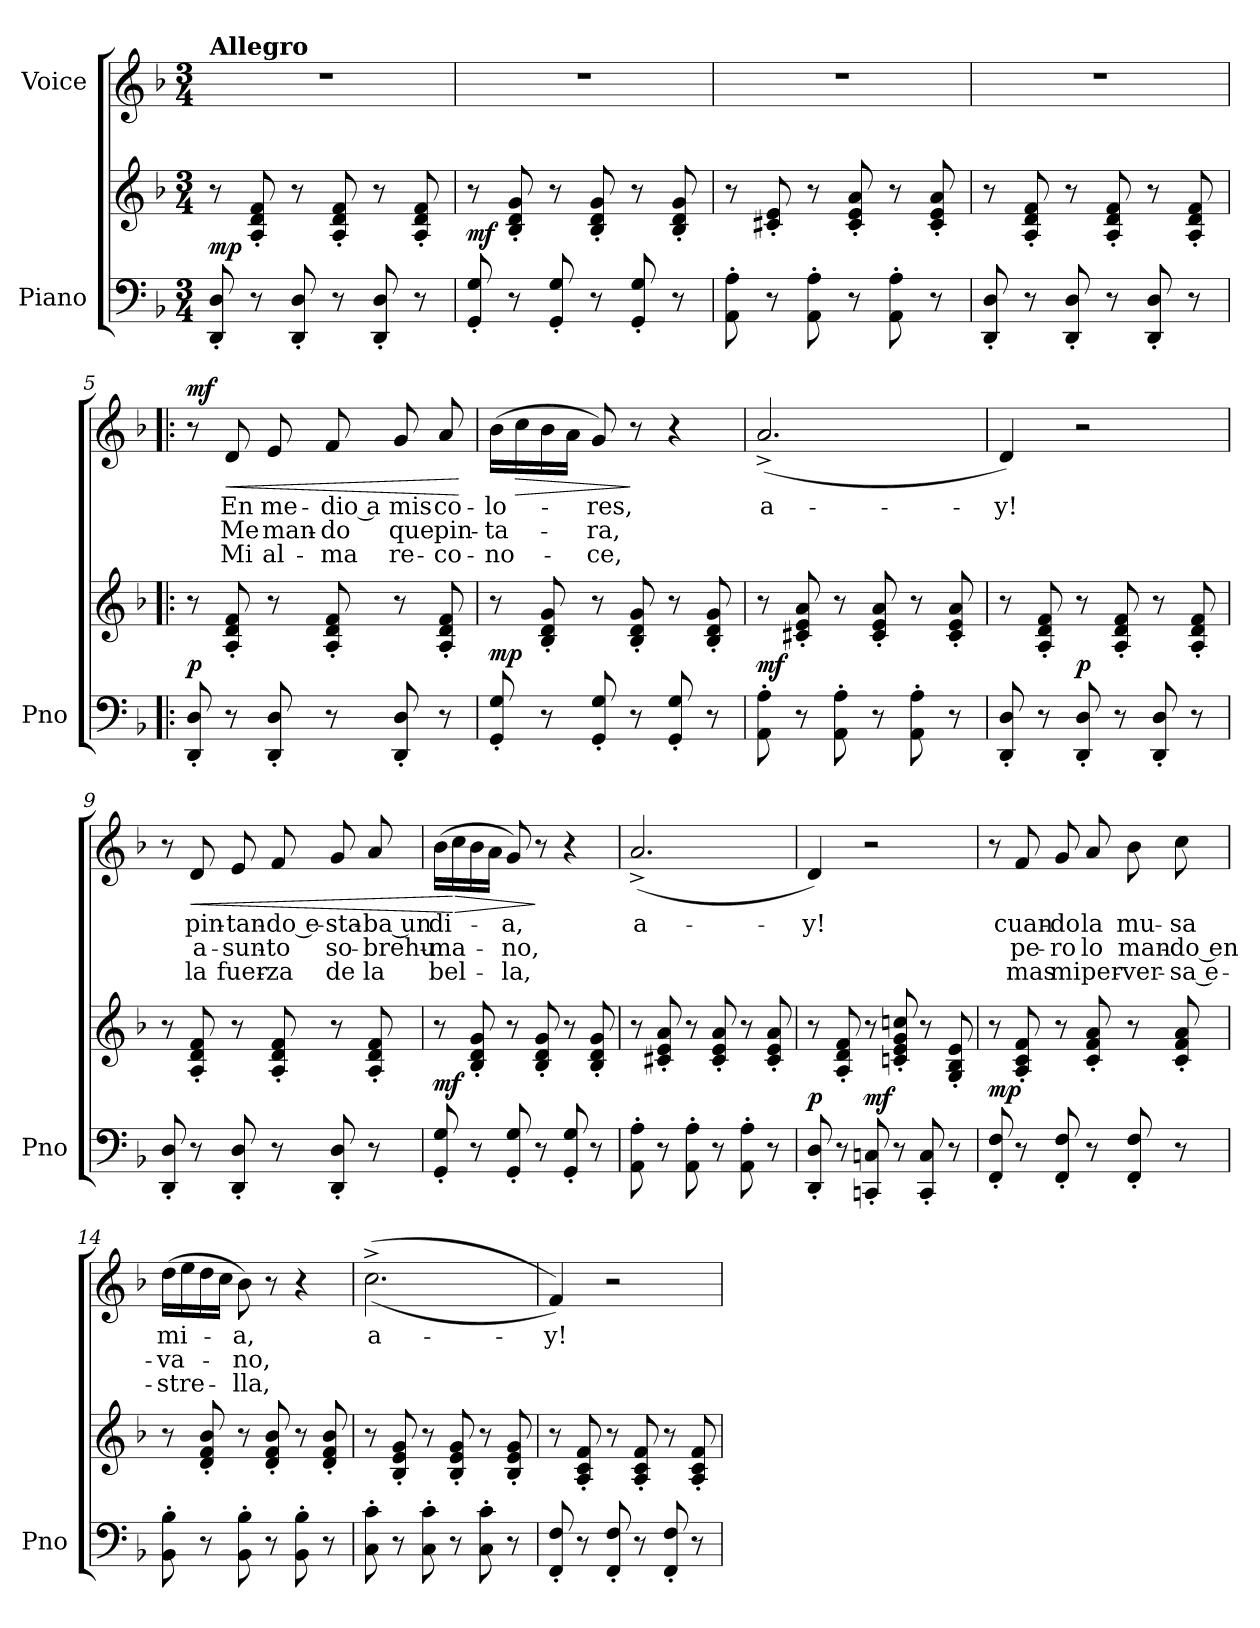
**kern	**kern	**dynam	**kern	**text	**text	**text	**dynam
*part2	*part2	*part2	*part1	*part1	*part1	*part1	*part1
*staff3	*staff2	*staff2/3	*staff1	*staff1	*staff1	*staff1	*staff1
*I"Piano	*	*	*I"Voice	*	*	*	*
*I'Pno	*	*	*	*	*	*	*
*clefF4	*clefG2	*	*clefG2	*	*	*	*
*k[b-]	*k[b-]	*	*k[b-]	*	*	*	*
*M3/4	*M3/4	*	*M3/4	*	*	*	*
*MM120	*MM120	*	*MM120	*	*	*	*
=1	=1	=1	=1	=1	=1	=1	=1
!	!	!	!LO:TX:a:B:t=Allegro	!	!	!	!
!	!	!LO:DY:a=2	!	!	!	!	!
8DD/' 8D/'	8r	mp	2.r	.	.	.	.
8r	8A/' 8d/' 8f/'	.	.	.	.	.	.
8DD/' 8D/'	8r	.	.	.	.	.	.
8r	8A/' 8d/' 8f/'	.	.	.	.	.	.
8DD/' 8D/'	8r	.	.	.	.	.	.
8r	8A/' 8d/' 8f/'	.	.	.	.	.	.
=2	=2	=2	=2	=2	=2	=2	=2
!	!	!LO:DY:a=2	!	!	!	!	!
8GG/' 8G/'	8r	mf	2.r	.	.	.	.
8r	8B-/' 8d/' 8g/'	.	.	.	.	.	.
8GG/' 8G/'	8r	.	.	.	.	.	.
8r	8B-/' 8d/' 8g/'	.	.	.	.	.	.
8GG/' 8G/'	8r	.	.	.	.	.	.
8r	8B-/' 8d/' 8g/'	.	.	.	.	.	.
=3	=3	=3	=3	=3	=3	=3	=3
8AA\' 8A\'	8r	.	2.r	.	.	.	.
8r	8c#X/' 8e/'	.	.	.	.	.	.
8AA\' 8A\'	8r	.	.	.	.	.	.
8r	8c#/' 8e/' 8a/'	.	.	.	.	.	.
8AA\' 8A\'	8r	.	.	.	.	.	.
8r	8c#/' 8e/' 8a/'	.	.	.	.	.	.
=4	=4	=4	=4	=4	=4	=4	=4
8DD/' 8D/'	8r	.	2.r	.	.	.	.
8r	8A/' 8d/' 8f/'	.	.	.	.	.	.
8DD/' 8D/'	8r	.	.	.	.	.	.
8r	8A/' 8d/' 8f/'	.	.	.	.	.	.
8DD/' 8D/'	8r	.	.	.	.	.	.
8r	8A/' 8d/' 8f/'	.	.	.	.	.	.
=5!|:	=5!|:	=5!|:	=5!|:	=5!|:	=5!|:	=5!|:	=5!|:
!	!	!LO:DY:a=2	!	!	!	!	!LO:DY:b
8DD/' 8D/'	8r	p	8r	.	.	.	mf
!	!	!	!	!LO:LY:b	!LO:LY:b	!LO:LY:b	!LO:HP:b
8r	8A/' 8d/' 8f/'	.	8d/	En	Me	Mi	<
!	!	!	!	!LO:LY:b	!LO:LY:b	!LO:LY:b	!
8DD/' 8D/'	8r	.	8e/	me-	man-	al-	.
!	!	!	!	!LO:LY:b	!LO:LY:b	!LO:LY:b	!
8r	8A/' 8d/' 8f/'	.	8f/	-dio a	-do	-ma	.
!	!	!	!	!LO:LY:b	!LO:LY:b	!LO:LY:b	!
8DD/' 8D/'	8r	.	8g/	mis	que	re-	.
!	!	!	!	!LO:LY:b	!LO:LY:b	!LO:LY:b	!
8r	8A/' 8d/' 8f/'	.	8a/	co-	pin-	-co-	.
.	.	.	.	.	.	.	[
=6	=6	=6	=6	=6	=6	=6	=6
!	!	!LO:DY:a=2	!	!LO:LY:b	!LO:LY:b	!LO:LY:b	!
8GG/' 8G/'	8r	mp	(>16b-\LL	-lo-	-ta-	-no-	.
!	!	!	!	!	!	!	!LO:HP:b
.	.	.	16cc\	.	.	.	>
8r	8B-/' 8d/' 8g/'	.	16b-\	.	.	.	.
.	.	.	16a\JJ	.	.	.	.
!	!	!	!	!LO:LY:b	!LO:LY:b	!LO:LY:b	!
8GG/' 8G/'	8r	.	8g/)	-res,	-ra,	-ce,	.
8r	8B-/' 8d/' 8g/'	.	8r	.	.	.	]
8GG/' 8G/'	8r	.	4r	.	.	.	.
8r	8B-/' 8d/' 8g/'	.	.	.	.	.	.
!!LO:LB:g=z
=7	=7	=7	=7	=7	=7	=7	=7
!	!	!LO:DY:a=2	!	!LO:LY:b	!	!	!
8AA\' 8A\'	8r	mf	(>2.a^/	a-	.	.	.
8r	8c#X/' 8e/' 8a/'	.	.	.	.	.	.
8AA\' 8A\'	8r	.	.	.	.	.	.
8r	8c#/' 8e/' 8a/'	.	.	.	.	.	.
8AA\' 8A\'	8r	.	.	.	.	.	.
8r	8c#/' 8e/' 8a/'	.	.	.	.	.	.
=8	=8	=8	=8	=8	=8	=8	=8
!	!	!	!	!LO:LY:b	!	!	!
8DD/' 8D/'	8r	.	4d/)	-y!	.	.	.
8r	8A/' 8d/' 8f/'	.	.	.	.	.	.
!	!	!LO:DY:a=2	!	!	!	!	!
8DD/' 8D/'	8r	p	2r	.	.	.	.
8r	8A/' 8d/' 8f/'	.	.	.	.	.	.
8DD/' 8D/'	8r	.	.	.	.	.	.
8r	8A/' 8d/' 8f/'	.	.	.	.	.	.
=9	=9	=9	=9	=9	=9	=9	=9
8DD/' 8D/'	8r	.	8r	.	.	.	.
!	!	!	!	!LO:LY:b	!LO:LY:b	!LO:LY:b	!LO:HP:b
8r	8A/' 8d/' 8f/'	.	8d/	pin-	a-	la	<
!	!	!	!	!LO:LY:b	!LO:LY:b	!LO:LY:b	!
8DD/' 8D/'	8r	.	8e/	-tan-	-sun-	fuer-	.
!	!	!	!	!LO:LY:b	!LO:LY:b	!LO:LY:b	!
8r	8A/' 8d/' 8f/'	.	8f/	-do e-	-to	-za	.
!	!	!	!	!LO:LY:b	!LO:LY:b	!LO:LY:b	!
8DD/' 8D/'	8r	.	8g/	-sta-	so-	de	.
!	!	!	!	!LO:LY:b	!LO:LY:b	!LO:LY:b	!
8r	8A/' 8d/' 8f/'	.	8a/	-ba un	-brehu-	la	.
=10	=10	=10	=10	=10	=10	=10	=10
!	!	!LO:DY:a=2	!	!LO:LY:b	!LO:LY:b	!LO:LY:b	!
8GG/' 8G/'	8r	mf	(>16b-\LL	di-	-ma-	bel-	.
!	!	!	!	!	!	!	!LO:HP:n=1:b
.	.	.	16cc\	.	.	.	[ >
8r	8B-/' 8d/' 8g/'	.	16b-\	.	.	.	.
.	.	.	16a\JJ	.	.	.	.
!	!	!	!	!LO:LY:b	!LO:LY:b	!LO:LY:b	!
8GG/' 8G/'	8r	.	8g/)	-a,	-no,	-la,	.
8r	8B-/' 8d/' 8g/'	.	8r	.	.	.	]
8GG/' 8G/'	8r	.	4r	.	.	.	.
8r	8B-/' 8d/' 8g/'	.	.	.	.	.	.
=11	=11	=11	=11	=11	=11	=11	=11
!	!	!	!	!LO:LY:b	!	!	!
8AA\' 8A\'	8r	.	(>2.a^/	a-	.	.	.
8r	8c#X/' 8e/' 8a/'	.	.	.	.	.	.
8AA\' 8A\'	8r	.	.	.	.	.	.
8r	8c#/' 8e/' 8a/'	.	.	.	.	.	.
8AA\' 8A\'	8r	.	.	.	.	.	.
8r	8c#/' 8e/' 8a/'	.	.	.	.	.	.
=12	=12	=12	=12	=12	=12	=12	=12
!	!	!LO:DY:a=2	!	!LO:LY:b	!	!	!
8DD/' 8D/'	8r	p	4d/)	-y!	.	.	.
8r	8A/' 8d/' 8f/'	.	.	.	.	.	.
!	!	!LO:DY:a=2	!	!	!	!	!
8CCn/' 8Cn/'	8r	mf	2r	.	.	.	.
8r	8cn/' 8e/' 8g/' 8ccn/'	.	.	.	.	.	.
8CC/' 8C/'	8r	.	.	.	.	.	.
8r	8G/' 8B-/' 8e/'	.	.	.	.	.	.
!!LO:LB:g=z
=13	=13	=13	=13	=13	=13	=13	=13
!	!	!LO:DY:a=2	!	!	!	!	!
8FF/' 8F/'	8r	mp	8r	.	.	.	.
!	!	!	!	!LO:LY:b	!LO:LY:b	!LO:LY:b	!
8r	8A/' 8c/' 8f/'	.	8f/	cuan-	pe-	mas	.
!	!	!	!	!LO:LY:b	!LO:LY:b	!LO:LY:b	!
8FF/' 8F/'	8r	.	8g/	-do	-ro	mi	.
!	!	!	!	!LO:LY:b	!LO:LY:b	!LO:LY:b	!
8r	8c/' 8f/' 8a/'	.	8a/	la	lo	per-	.
!	!	!	!	!LO:LY:b	!LO:LY:b	!LO:LY:b	!
8FF/' 8F/'	8r	.	8b-\	mu-	man-	-ver-	.
!	!	!	!	!LO:LY:b	!LO:LY:b	!LO:LY:b	!
8r	8c/' 8f/' 8a/'	.	8cc\	-sa	-do en-	-sa e-	.
=14	=14	=14	=14	=14	=14	=14	=14
!	!	!	!	!LO:LY:b	!LO:LY:b	!LO:LY:b	!
8BB-\' 8B-\'	8r	.	(>16dd\LL	mi-	-va-	-stre-	.
.	.	.	16ee\	.	.	.	.
8r	8d/' 8f/' 8b-/'	.	16dd\	.	.	.	.
.	.	.	16cc\JJ	.	.	.	.
!	!	!	!	!LO:LY:b	!LO:LY:b	!LO:LY:b	!
8BB-\' 8B-\'	8r	.	8b-\)	-a,	-no,	-lla,	.
8r	8d/' 8f/' 8b-/'	.	8r	.	.	.	.
8BB-\' 8B-\'	8r	.	4r	.	.	.	.
8r	8d/' 8f/' 8b-/'	.	.	.	.	.	.
=15	=15	=15	=15	=15	=15	=15	=15
!	!	!	!	!LO:LY:b	!	!	!
8C\' 8c\'	8r	.	(>(>2.cc^\	a-	.	.	.
8r	8B-/' 8e/' 8g/'	.	.	.	.	.	.
8C\' 8c\'	8r	.	.	.	.	.	.
8r	8B-/' 8e/' 8g/'	.	.	.	.	.	.
8C\' 8c\'	8r	.	.	.	.	.	.
8r	8B-/' 8e/' 8g/'	.	.	.	.	.	.
=16	=16	=16	=16	=16	=16	=16	=16
!	!	!	!	!LO:LY:b	!	!	!
8FF/' 8F/'	8r	.	4f/))	-y!	.	.	.
8r	8A/' 8c/' 8f/'	.	.	.	.	.	.
8FF/' 8F/'	8r	.	2r	.	.	.	.
8r	8A/' 8c/' 8f/'	.	.	.	.	.	.
8FF/' 8F/'	8r	.	.	.	.	.	.
8r	8A/' 8c/' 8f/'	.	.	.	.	.	.
=	=	=	=	=	=	=	=
*-	*-	*-	*-	*-	*-	*-	*-
